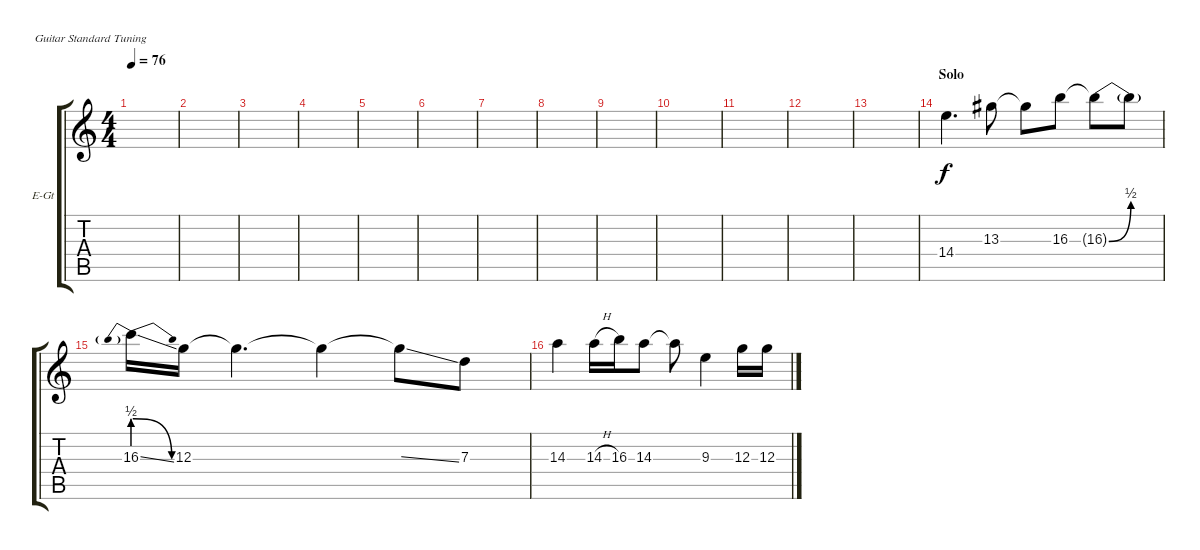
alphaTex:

\defaultSystemsLayout 4
\bracketExtendMode groupsimilarinstruments
\firstSystemTrackNameOrientation horizontal
\otherSystemsTrackNameOrientation horizontal
\track ("Synyster (Lead Guitar)" "E-Gt") {instrument distortionguitar}
\staff {score tabs}
\tuning (E4 B3 G3 D3 A2 E2)
\ts (4 4)
\tempo 76
\clef g2
\scale
0.333333
\ks c
|
\scale
0.333333 |
\scale
0.333333 |
\scale
0.333333 |
\scale
0.333333 |
\scale
0.333333 |
\scale
0.333333 |
\scale
0.333333 |
\scale
0.333333 |
\scale
0.333333 |
\scale
0.333333 |
\scale
0.333333 |
\scale
0.333333 |
\section ("" "Solo")
14.4.4{d} 13.3.8 13.3{t}.8 16.3.8 16.3{be (bend 0 0 14.399999999999999 2) t}.8 16.3{be (hold 0 0 60 0) t}.8 |
16.3{be (prebendrelease 0 2 15 0) ss}.16 12.3.16 12.3{t}.4{d} 12.3{t}.4 12.3{ss t}.8 7.3.8 |
14.3.4 14.3{h}.16 16.3.16 14.3.8 14.3{t}.8 9.3.4 12.3.16 12.3.16
